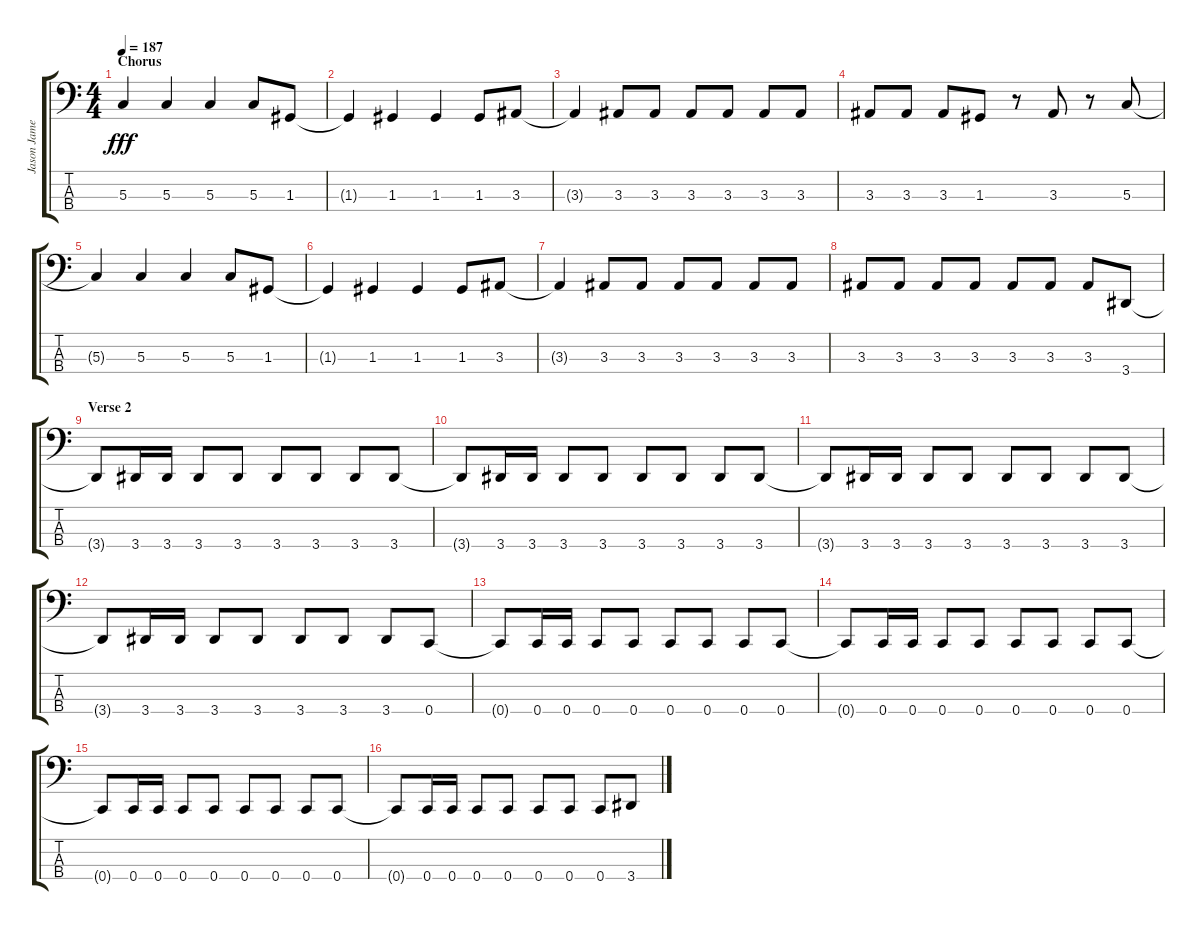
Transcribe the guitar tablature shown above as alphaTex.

\track ("Jason James" "Jason Jame") {instrument electricbasspick}
\staff {score tabs}
\tuning (F2 C2 G1 C1) {hide}
\ts (4 4)
\section ("" "Chorus")
\tempo 187
\clef f4
\ks c
5.3{t}.4{dy fff} 5.3.4 5.3.4 5.3.8 1.3.8 |
1.3{t}.4 1.3.4 1.3.4 1.3.8 3.3.8 |
3.3{t}.4 3.3.8 3.3.8 3.3.8 3.3.8 3.3.8 3.3.8 |
3.3.8 3.3.8 3.3.8 1.3.8 r.8 3.3.8 r.8 5.3.8 |
5.3{t}.4 5.3.4 5.3.4 5.3.8 1.3.8 |
1.3{t}.4 1.3.4 1.3.4 1.3.8 3.3.8 |
3.3{t}.4 3.3.8 3.3.8 3.3.8 3.3.8 3.3.8 3.3.8 |
3.3.8 3.3.8 3.3.8 3.3.8 3.3.8 3.3.8 3.3.8 3.4.8 |
\section ("" "Verse 2")
3.4{t}.8 3.4.16 3.4.16 3.4.8 3.4.8 3.4.8 3.4.8 3.4.8 3.4.8 |
3.4{t}.8 3.4.16 3.4.16 3.4.8 3.4.8 3.4.8 3.4.8 3.4.8 3.4.8 |
3.4{t}.8 3.4.16 3.4.16 3.4.8 3.4.8 3.4.8 3.4.8 3.4.8 3.4.8 |
3.4{t}.8 3.4.16 3.4.16 3.4.8 3.4.8 3.4.8 3.4.8 3.4.8 0.4.8 |
0.4{t}.8 0.4.16 0.4.16 0.4.8 0.4.8 0.4.8 0.4.8 0.4.8 0.4.8 |
0.4{t}.8 0.4.16 0.4.16 0.4.8 0.4.8 0.4.8 0.4.8 0.4.8 0.4.8 |
0.4{t}.8 0.4.16 0.4.16 0.4.8 0.4.8 0.4.8 0.4.8 0.4.8 0.4.8 |
0.4{t}.8 0.4.16 0.4.16 0.4.8 0.4.8 0.4.8 0.4.8 0.4.8 3.4.8
